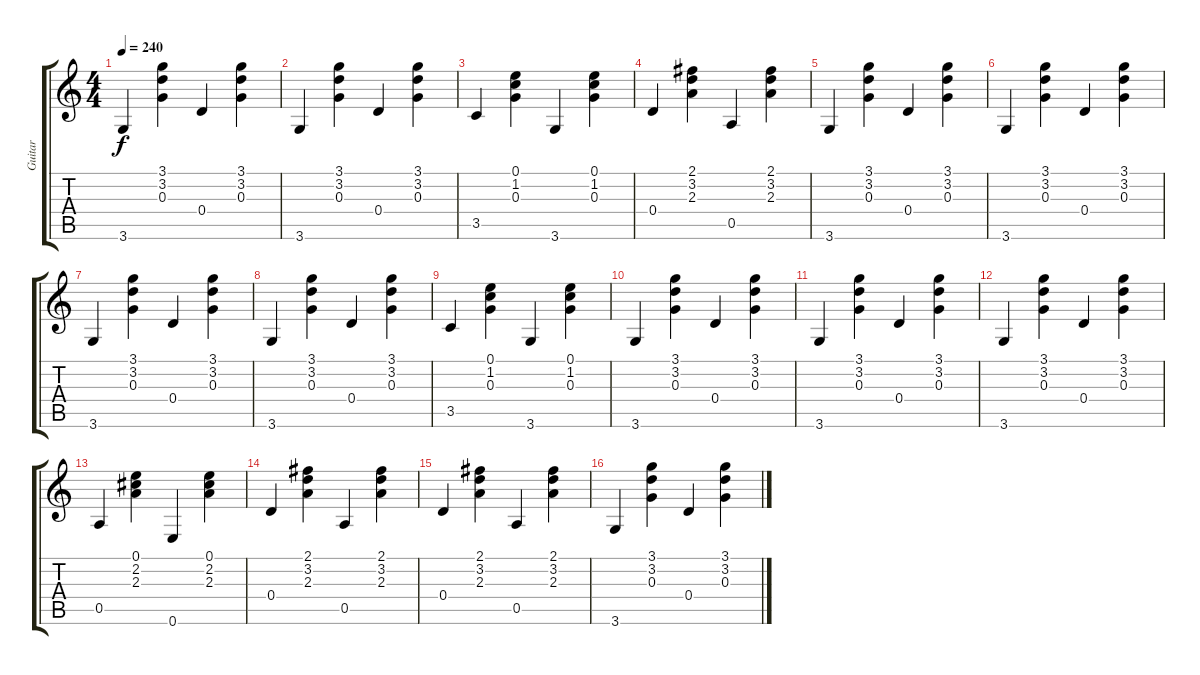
\track ("Guitar" "Guitar") {instrument acousticguitarsteel}
\staff {score tabs}
\tuning (E4 B3 G3 D3 A2 E2) {hide}
\ts (4 4)
\tempo 240
\clef g2
\ks c
3.6.4{dy f} (3.1 3.2 0.3).4 0.4.4 (3.1 3.2 0.3).4 |
3.6.4 (3.1 3.2 0.3).4 0.4.4 (3.1 3.2 0.3).4 |
3.5.4 (0.1 1.2 0.3).4 3.6.4 (0.1 1.2 0.3).4 |
0.4.4 (2.1 3.2 2.3).4 0.5.4 (2.1 3.2 2.3).4 |
3.6.4 (3.1 3.2 0.3).4 0.4.4 (3.1 3.2 0.3).4 |
3.6.4 (3.1 3.2 0.3).4 0.4.4 (3.1 3.2 0.3).4 |
3.6.4 (3.1 3.2 0.3).4 0.4.4 (3.1 3.2 0.3).4 |
3.6.4 (3.1 3.2 0.3).4 0.4.4 (3.1 3.2 0.3).4 |
3.5.4 (0.1 1.2 0.3).4 3.6.4 (0.1 1.2 0.3).4 |
3.6.4 (3.1 3.2 0.3).4 0.4.4 (3.1 3.2 0.3).4 |
3.6.4 (3.1 3.2 0.3).4 0.4.4 (3.1 3.2 0.3).4 |
3.6.4 (3.1 3.2 0.3).4 0.4.4 (3.1 3.2 0.3).4 |
0.5.4 (0.1 2.2 2.3).4 0.6.4 (0.1 2.2 2.3).4 |
0.4.4 (2.1 3.2 2.3).4 0.5.4 (2.1 3.2 2.3).4 |
0.4.4 (2.1 3.2 2.3).4 0.5.4 (2.1 3.2 2.3).4 |
3.6.4 (3.1 3.2 0.3).4 0.4.4 (3.1 3.2 0.3).4
